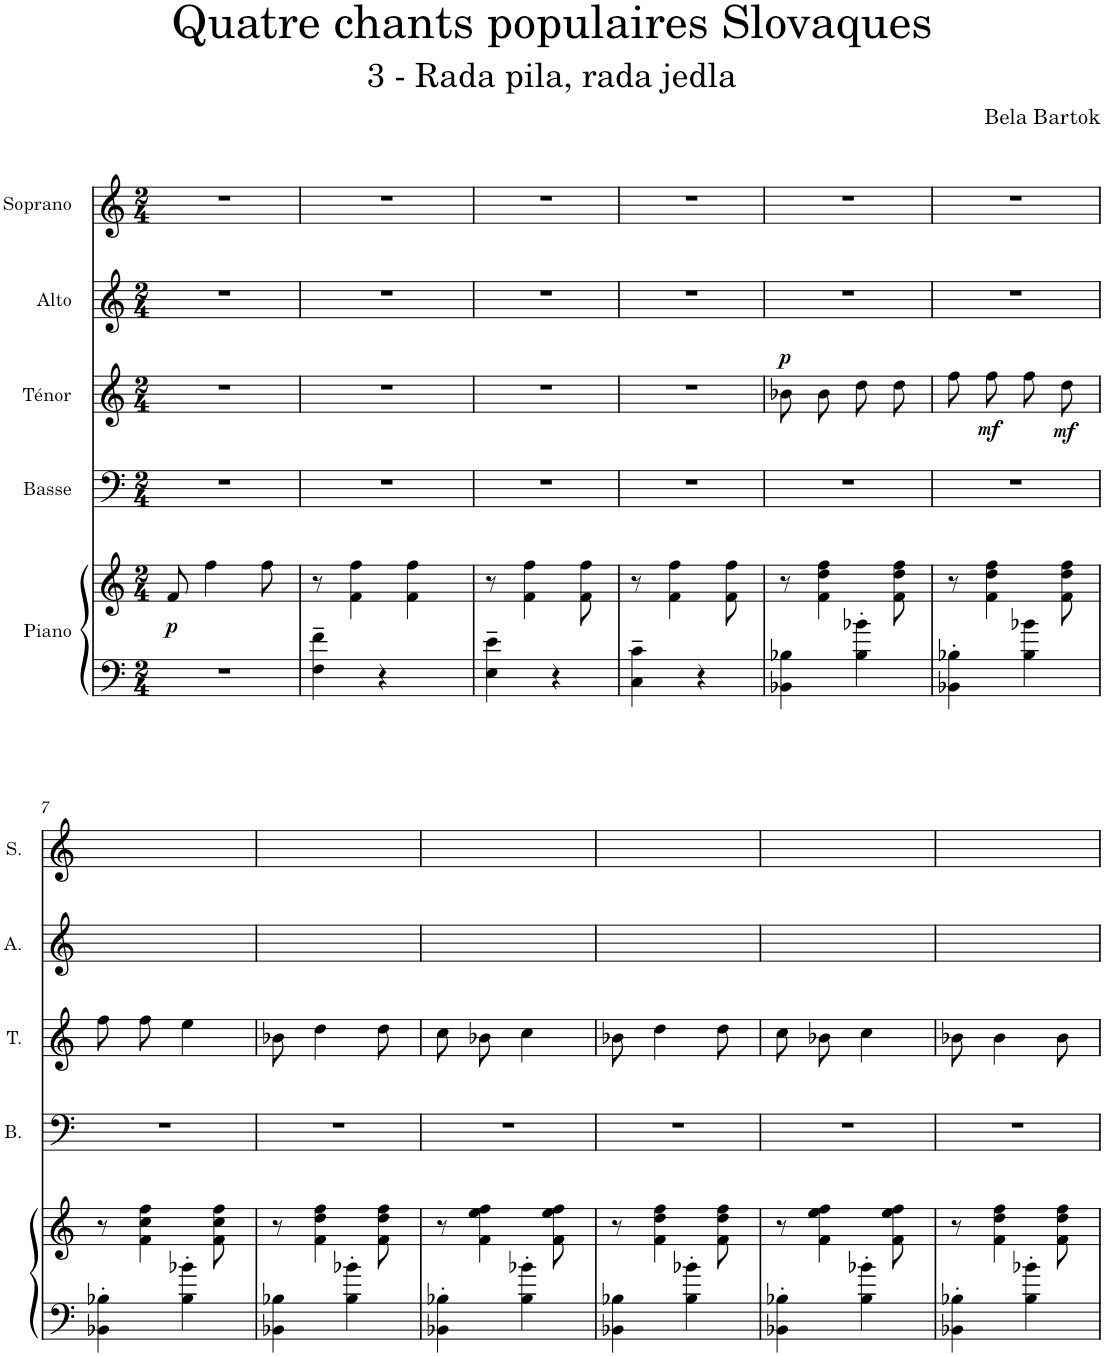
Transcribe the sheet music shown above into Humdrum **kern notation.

**kern	**kern	**dynam	**kern	**kern	**dynam	**kern	**kern
*part5	*part5	*part5	*part4	*part3	*part3	*part2	*part1
*staff6	*staff5	*staff5/6	*staff4	*staff3	*staff3	*staff2	*staff1
*I"Piano	*	*	*I"Basse	*I"Ténor	*	*I"Alto	*I"Soprano
*I'Pno	*	*	*I'B.	*I'T.	*	*I'A.	*I'S.
*clefF4	*clefG2	*	*clefF4	*clefG2	*	*clefG2	*clefG2
*k[]	*k[]	*	*k[]	*k[]	*	*k[]	*k[]
*M2/4	*M2/4	*	*M2/4	*M2/4	*	*M2/4	*M2/4
=1	=1	=1	=1	=1	=1	=1	=1
!	!	!LO:DY:b	!	!	!	!	!
2r	8f/	p	2r	2r	.	2r	2r
.	4ff\	.	.	.	.	.	.
.	8ff\	.	.	.	.	.	.
=2	=2	=2	=2	=2	=2	=2	=2
4F\~ 4f\~	8r	.	2r	2r	.	2r	2r
.	4f\ 4ff\	.	.	.	.	.	.
4r	.	.	.	.	.	.	.
.	[8f\ [8ff\	.	.	.	.	.	.
8ryy	8ryy	.	8ryy	8ryy	.	8ryy	8ryy
=3	=3	=3	=3	=3	=3	=3	=3
4E\~ 4e\~	8r	.	2r	2r	.	2r	2r
.	8f\] 8ff\]	.	.	.	.	.	.
4r	4f\ 4ff\	.	.	.	.	.	.
8ryy	8f\ 8ff\	.	8ryy	8ryy	.	8ryy	8ryy
=4	=4	=4	=4	=4	=4	=4	=4
4C\~ 4c\~	8r	.	2r	2r	.	2r	2r
.	4f\ 4ff\	.	.	.	.	.	.
4r	.	.	.	.	.	.	.
.	8f\ 8ff\	.	.	.	.	.	.
=5	=5	=5	=5	=5	=5	=5	=5
!	!	!	!	!	!LO:DY:a	!	!
4BB-X\ 4B-X\	8r	.	2r	8b-X\L	p	2r	2r
.	4f\ 4dd\ 4ff\	.	.	8b-\J	.	.	.
4B-\' 4b-X\'	.	.	.	8dd\L	.	.	.
.	8f\ 8dd\ 8ff\	.	.	8dd\J	.	.	.
=6	=6	=6	=6	=6	=6	=6	=6
4BB-X\' 4B-X\'	8r	.	2r	8ff\L	.	2r	2r
!	!	!	!	!	!LO:DY:b	!	!
.	4f\ 4dd\ 4ff\	.	.	8ff\J	mf	.	.
4B-\ 4b-X\	.	.	.	8ff\L	.	.	.
!	!	!	!	!	!LO:DY:b	!	!
.	8f\ 8dd\ 8ff\	.	.	8dd\J	mf	.	.
!!LO:LB:g=z
=7	=7	=7	=7	=7	=7	=7	=7
4BB-X\' 4B-X\'	8r	.	2r	8ff\L	.	2ryy	2ryy
.	4f\ 4cc\ 4ff\	.	.	8ff\J	.	.	.
4B-\' 4b-X\'	.	.	.	4ee\	.	.	.
.	8f\ 8cc\ 8ff\	.	.	.	.	.	.
=8	=8	=8	=8	=8	=8	=8	=8
4BB-X\ 4B-X\	8r	.	2r	8b-X\	.	2ryy	2ryy
.	4f\ 4dd\ 4ff\	.	.	4dd\	.	.	.
4B-\' 4b-X\'	.	.	.	.	.	.	.
.	8f\ 8dd\ 8ff\	.	.	8dd\	.	.	.
=9	=9	=9	=9	=9	=9	=9	=9
4BB-X\' 4B-X\'	8r	.	2r	8cc\L	.	2ryy	2ryy
.	4f\ 4ee\ 4ff\	.	.	8b-X\J	.	.	.
4B-\' 4b-X\'	.	.	.	4cc\	.	.	.
.	8f\ 8ee\ 8ff\	.	.	.	.	.	.
=10	=10	=10	=10	=10	=10	=10	=10
4BB-X\ 4B-X\	8r	.	2r	8b-X\	.	2ryy	2ryy
.	4f\ 4dd\ 4ff\	.	.	4dd\	.	.	.
4B-\' 4b-X\'	.	.	.	.	.	.	.
.	8f\ 8dd\ 8ff\	.	.	8dd\	.	.	.
=11	=11	=11	=11	=11	=11	=11	=11
4BB-X\' 4B-X\'	8r	.	2r	8cc\L	.	2ryy	2ryy
.	4f\ 4ee\ 4ff\	.	.	8b-X\J	.	.	.
4B-\' 4b-X\'	.	.	.	4cc\	.	.	.
.	8f\ 8ee\ 8ff\	.	.	.	.	.	.
=12	=12	=12	=12	=12	=12	=12	=12
4BB-X\' 4B-X\'	8r	.	2r	8b-X\	.	2ryy	2ryy
.	4f\ 4dd\ 4ff\	.	.	4b-\	.	.	.
4B-\' 4b-X\'	.	.	.	.	.	.	.
.	8f\ 8dd\ 8ff\	.	.	8b-\	.	.	.
=	=	=	=	=	=	=	=
*-	*-	*-	*-	*-	*-	*-	*-
